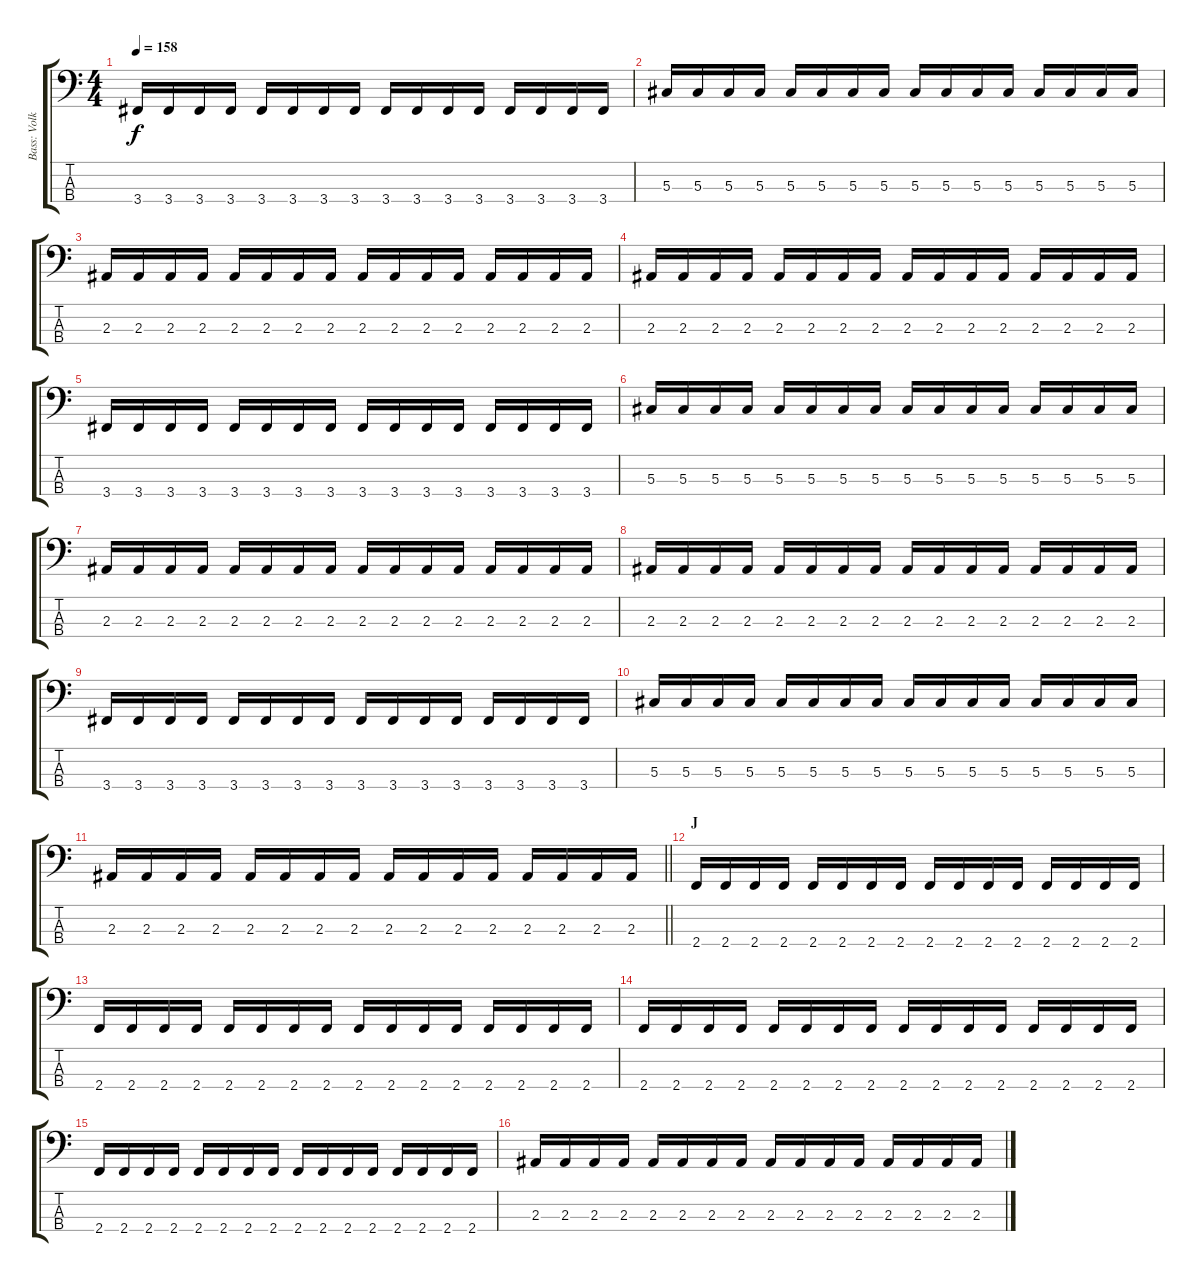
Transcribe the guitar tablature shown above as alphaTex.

\track ("Bass: Volker" "Bass: Volk") {instrument electricbassfinger}
\staff {score tabs}
\tuning (Gb2 Db2 Ab1 Eb1) {hide}
\ts (4 4)
\tempo 158
\clef f4
\ks c
3.4.16{dy f} 3.4.16 3.4.16 3.4.16 3.4.16 3.4.16 3.4.16 3.4.16 3.4.16 3.4.16 3.4.16 3.4.16 3.4.16 3.4.16 3.4.16 3.4.16 |
5.3.16 5.3.16 5.3.16 5.3.16 5.3.16 5.3.16 5.3.16 5.3.16 5.3.16 5.3.16 5.3.16 5.3.16 5.3.16 5.3.16 5.3.16 5.3.16 |
2.3.16 2.3.16 2.3.16 2.3.16 2.3.16 2.3.16 2.3.16 2.3.16 2.3.16 2.3.16 2.3.16 2.3.16 2.3.16 2.3.16 2.3.16 2.3.16 |
2.3.16 2.3.16 2.3.16 2.3.16 2.3.16 2.3.16 2.3.16 2.3.16 2.3.16 2.3.16 2.3.16 2.3.16 2.3.16 2.3.16 2.3.16 2.3.16 |
3.4.16 3.4.16 3.4.16 3.4.16 3.4.16 3.4.16 3.4.16 3.4.16 3.4.16 3.4.16 3.4.16 3.4.16 3.4.16 3.4.16 3.4.16 3.4.16 |
5.3.16 5.3.16 5.3.16 5.3.16 5.3.16 5.3.16 5.3.16 5.3.16 5.3.16 5.3.16 5.3.16 5.3.16 5.3.16 5.3.16 5.3.16 5.3.16 |
2.3.16 2.3.16 2.3.16 2.3.16 2.3.16 2.3.16 2.3.16 2.3.16 2.3.16 2.3.16 2.3.16 2.3.16 2.3.16 2.3.16 2.3.16 2.3.16 |
2.3.16 2.3.16 2.3.16 2.3.16 2.3.16 2.3.16 2.3.16 2.3.16 2.3.16 2.3.16 2.3.16 2.3.16 2.3.16 2.3.16 2.3.16 2.3.16 |
3.4.16 3.4.16 3.4.16 3.4.16 3.4.16 3.4.16 3.4.16 3.4.16 3.4.16 3.4.16 3.4.16 3.4.16 3.4.16 3.4.16 3.4.16 3.4.16 |
5.3.16 5.3.16 5.3.16 5.3.16 5.3.16 5.3.16 5.3.16 5.3.16 5.3.16 5.3.16 5.3.16 5.3.16 5.3.16 5.3.16 5.3.16 5.3.16 |
\barLineRight lightlight
2.3.16 2.3.16 2.3.16 2.3.16 2.3.16 2.3.16 2.3.16 2.3.16 2.3.16 2.3.16 2.3.16 2.3.16 2.3.16 2.3.16 2.3.16 2.3.16 |
\section ("" "J")
2.4.16 2.4.16 2.4.16 2.4.16 2.4.16 2.4.16 2.4.16 2.4.16 2.4.16 2.4.16 2.4.16 2.4.16 2.4.16 2.4.16 2.4.16 2.4.16 |
2.4.16 2.4.16 2.4.16 2.4.16 2.4.16 2.4.16 2.4.16 2.4.16 2.4.16 2.4.16 2.4.16 2.4.16 2.4.16 2.4.16 2.4.16 2.4.16 |
2.4.16 2.4.16 2.4.16 2.4.16 2.4.16 2.4.16 2.4.16 2.4.16 2.4.16 2.4.16 2.4.16 2.4.16 2.4.16 2.4.16 2.4.16 2.4.16 |
2.4.16 2.4.16 2.4.16 2.4.16 2.4.16 2.4.16 2.4.16 2.4.16 2.4.16 2.4.16 2.4.16 2.4.16 2.4.16 2.4.16 2.4.16 2.4.16 |
2.3.16 2.3.16 2.3.16 2.3.16 2.3.16 2.3.16 2.3.16 2.3.16 2.3.16 2.3.16 2.3.16 2.3.16 2.3.16 2.3.16 2.3.16 2.3.16
